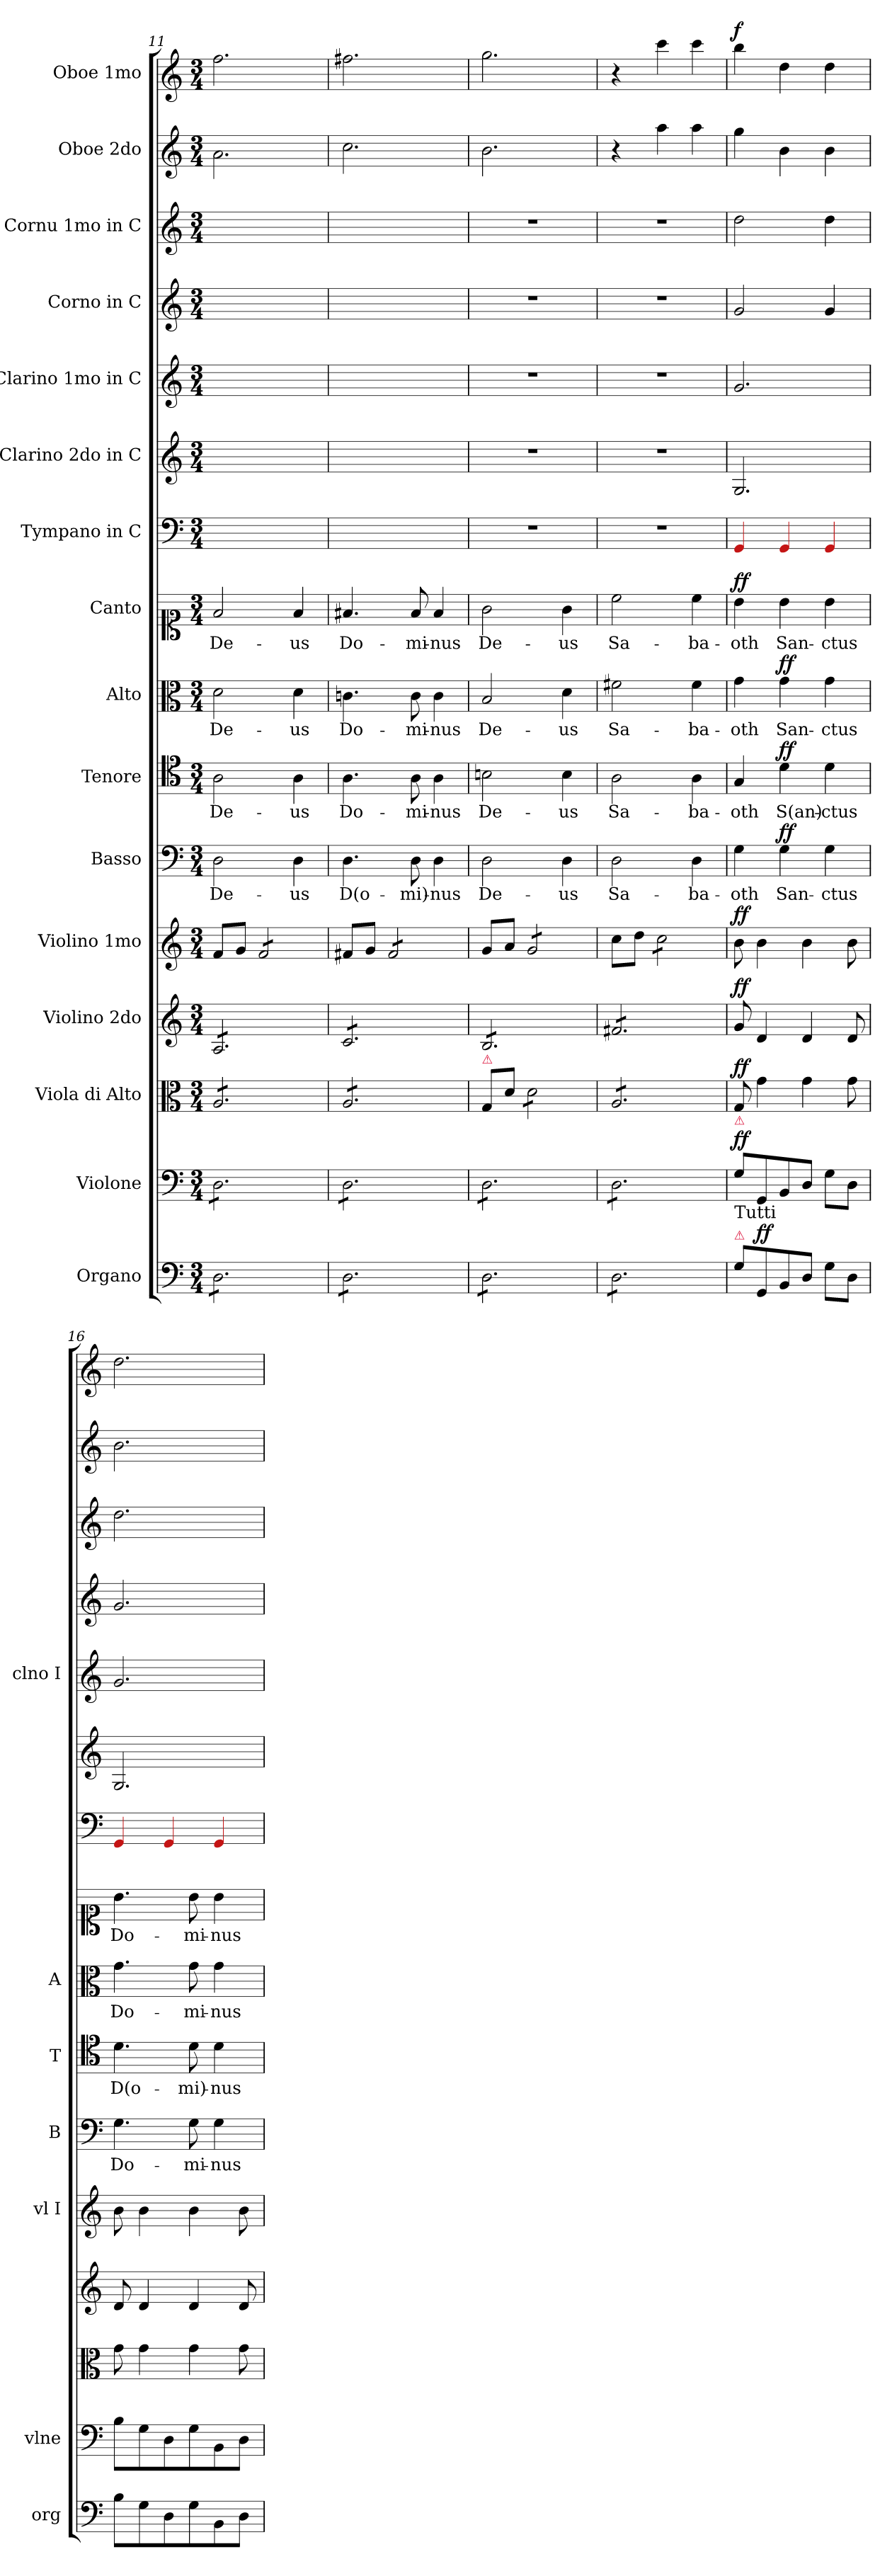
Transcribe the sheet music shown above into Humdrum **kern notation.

**kern	**dynam	**kern	**dynam	**kern	**dynam	**kern	**dynam	**kern	**dynam	**kern	**text	**dynam	**kern	**text	**dynam	**kern	**text	**dynam	**kern	**text	**dynam	**kern	**kern	**kern	**kern	**kern	**kern	**kern	**dynam
*part16	*part16	*part15	*part15	*part14	*part14	*part13	*part13	*part12	*part12	*part11	*part11	*part11	*part10	*part10	*part10	*part9	*part9	*part9	*part8	*part8	*part8	*part7	*part6	*part5	*part4	*part3	*part2	*part1	*part1
*staff16	*staff16	*staff15	*staff15	*staff14	*staff14	*staff13	*staff13	*staff12	*staff12	*staff11	*staff11	*staff11	*staff10	*staff10	*staff10	*staff9	*staff9	*staff9	*staff8	*staff8	*staff8	*staff7	*staff6	*staff5	*staff4	*staff3	*staff2	*staff1	*staff1
*I"Organo	*	*I"Violone	*	*I"Viola di Alto	*	*I"Violino 2do	*	*I"Violino 1mo	*	*I"Basso	*	*	*I"Tenore	*	*	*I"Alto	*	*	*I"Canto	*	*	*I"Tympano in C	*I"Clarino 2do in C	*I"Clarino 1mo in C	*I"Corno in C	*I"Cornu 1mo in C	*I"Oboe 2do	*I"Oboe 1mo	*
*I'org	*	*I'vlne	*	*	*	*	*	*I'vl I	*	*I'B	*	*	*I'T	*	*	*I'A	*	*	*	*	*	*	*	*I'clno I	*	*	*	*	*
*clefF4	*	*clefF4	*	*clefC3	*	*clefG2	*	*clefG2	*	*clefF4	*	*	*clefC4	*	*	*clefC3	*	*	*clefC1	*	*	*clefF4	*clefG2	*clefG2	*clefG2	*clefG2	*clefG2	*clefG2	*
*k[]	*	*k[]	*	*k[]	*	*k[]	*	*k[]	*	*k[]	*	*	*k[]	*	*	*k[]	*	*	*k[]	*	*	*k[]	*k[]	*k[]	*k[]	*k[]	*k[]	*k[]	*
*C:	*	*C:	*	*C:	*	*C:	*	*C:	*	*C:	*	*	*C:	*	*	*C:	*	*	*C:	*	*	*C:	*C:	*C:	*C:	*C:	*C:	*C:	*
*M3/4	*	*M3/4	*	*M3/4	*	*M3/4	*	*M3/4	*	*M3/4	*	*	*M3/4	*	*	*M3/4	*	*	*M3/4	*	*	*M3/4	*M3/4	*M3/4	*M3/4	*M3/4	*M3/4	*M3/4	*
=11	=11	=11	=11	=11	=11	=11	=11	=11	=11	=11	=11	=11	=11	=11	=11	=11	=11	=11	=11	=11	=11	=11	=11	=11	=11	=11	=11	=11	=11
*tremolo	*	*	*	*	*	*	*	*	*	*	*	*	*	*	*	*	*	*	*	*	*	*	*	*	*	*	*	*	*
*	*	*tremolo	*	*	*	*	*	*	*	*	*	*	*	*	*	*	*	*	*	*	*	*	*	*	*	*	*	*	*
*	*	*	*	*tremolo	*	*	*	*	*	*	*	*	*	*	*	*	*	*	*	*	*	*	*	*	*	*	*	*	*
*	*	*	*	*	*	*tremolo	*	*	*	*	*	*	*	*	*	*	*	*	*	*	*	*	*	*	*	*	*	*	*
8D\L	.	8D\L	.	8A/L	.	8A/L	.	8f/L	.	2D\	De-	.	2A\	De-	.	2d\	De-	.	2f/	De-	.	2.ryy	2.ryy	2.ryy	2.ryy	2.ryy	2.a\	2.ff\	.
8D\	.	8D\	.	8A/	.	8A/	.	8g/J	.	.	.	.	.	.	.	.	.	.	.	.	.	.	.	.	.	.	.	.	.
*	*	*	*	*	*	*	*	*tremolo	*	*	*	*	*	*	*	*	*	*	*	*	*	*	*	*	*	*	*	*	*
8D\	.	8D\	.	8A/	.	8A/	.	8f/L	.	.	.	.	.	.	.	.	.	.	.	.	.	.	.	.	.	.	.	.	.
8D\	.	8D\	.	8A/	.	8A/	.	8f/	.	.	.	.	.	.	.	.	.	.	.	.	.	.	.	.	.	.	.	.	.
8D\	.	8D\	.	8A/	.	8A/	.	8f/	.	4D\	-us	.	4A\	-us	.	4d\	-us	.	4f/	-us	.	.	.	.	.	.	.	.	.
8D\J	.	8D\J	.	8A/J	.	8A/J	.	8f/J	.	.	.	.	.	.	.	.	.	.	.	.	.	.	.	.	.	.	.	.	.
*	*	*	*	*	*	*	*	*Xtremolo	*	*	*	*	*	*	*	*	*	*	*	*	*	*	*	*	*	*	*	*	*
=12	=12	=12	=12	=12	=12	=12	=12	=12	=12	=12	=12	=12	=12	=12	=12	=12	=12	=12	=12	=12	=12	=12	=12	=12	=12	=12	=12	=12	=12
!	!	!	!	!	!	!	!	!	!	!	!LO:LY:i	!	!	!	!	!	!	!	!	!LO:LY:i	!	!	!	!	!	!	!	!	!
8D\L	.	8D\L	.	8A/L	.	8c/L	.	8f#X/L	.	4.D\	D(o-	.	4.A\	Do-	.	4.cn\	Do-	.	4.f#X/	Do-	.	2.ryy	2.ryy	2.ryy	2.ryy	2.ryy	2.cc\	2.ff#X\	.
8D\	.	8D\	.	8A/	.	8c/	.	8g/J	.	.	.	.	.	.	.	.	.	.	.	.	.	.	.	.	.	.	.	.	.
*	*	*	*	*	*	*	*	*tremolo	*	*	*	*	*	*	*	*	*	*	*	*	*	*	*	*	*	*	*	*	*
8D\	.	8D\	.	8A/	.	8c/	.	8f#/L	.	.	.	.	.	.	.	.	.	.	.	.	.	.	.	.	.	.	.	.	.
!	!	!	!	!	!	!	!	!	!	!	!LO:LY:i	!	!	!	!	!	!	!	!	!LO:LY:i	!	!	!	!	!	!	!	!	!
8D\	.	8D\	.	8A/	.	8c/	.	8f#/	.	8D\	-mi)-	.	8A\	-mi-	.	8c\	-mi-	.	8f#/	-mi-	.	.	.	.	.	.	.	.	.
!	!	!	!	!	!	!	!	!	!	!	!LO:LY:i	!	!	!	!	!	!	!	!	!LO:LY:i	!	!	!	!	!	!	!	!	!
8D\	.	8D\	.	8A/	.	8c/	.	8f#/	.	4D\	-nus	.	4A\	-nus	.	4c\	-nus	.	4f#/	-nus	.	.	.	.	.	.	.	.	.
8D\J	.	8D\J	.	8A/J	.	8c/J	.	8f#/J	.	.	.	.	.	.	.	.	.	.	.	.	.	.	.	.	.	.	.	.	.
*	*	*	*	*	*	*	*	*Xtremolo	*	*	*	*	*	*	*	*	*	*	*	*	*	*	*	*	*	*	*	*	*
*	*	*	*	*Xtremolo	*	*	*	*	*	*	*	*	*	*	*	*	*	*	*	*	*	*	*	*	*	*	*	*	*
=13	=13	=13	=13	=13	=13	=13	=13	=13	=13	=13	=13	=13	=13	=13	=13	=13	=13	=13	=13	=13	=13	=13	=13	=13	=13	=13	=13	=13	=13
!	!	!	!	!LO:TX:a:color=crimson:t=⚠	!	!	!	!	!	!	!	!	!	!	!	!	!	!	!	!	!	!	!	!	!	!	!	!	!
!	!	!	!	!	!	!	!	!	!	!	!LO:LY:i	!	!	!	!	!	!	!	!	!LO:LY:i	!	!	!	!	!	!	!	!	!
8D\L	.	8D\L	.	8G/L	.	8B/L	.	8g/L	.	2D\	De-	.	2Bn\	De-	.	2B/	De-	.	2g\	De-	.	2.r	2.r	2.r	2.r	2.r	2.b\	2.gg\	.
8D\	.	8D\	.	8d\J	.	8B/	.	8a/J	.	.	.	.	.	.	.	.	.	.	.	.	.	.	.	.	.	.	.	.	.
*	*	*	*	*tremolo	*	*	*	*	*	*	*	*	*	*	*	*	*	*	*	*	*	*	*	*	*	*	*	*	*
*	*	*	*	*	*	*	*	*tremolo	*	*	*	*	*	*	*	*	*	*	*	*	*	*	*	*	*	*	*	*	*
8D\	.	8D\	.	8d\L	.	8B/	.	8g/L	.	.	.	.	.	.	.	.	.	.	.	.	.	.	.	.	.	.	.	.	.
8D\	.	8D\	.	8d\	.	8B/	.	8g/	.	.	.	.	.	.	.	.	.	.	.	.	.	.	.	.	.	.	.	.	.
!	!	!	!	!	!	!	!	!	!	!	!LO:LY:i	!	!	!	!	!	!	!	!	!LO:LY:i	!	!	!	!	!	!	!	!	!
8D\	.	8D\	.	8d\	.	8B/	.	8g/	.	4D\	-us	.	4B\	-us	.	4d\	-us	.	4g\	-us	.	.	.	.	.	.	.	.	.
8D\J	.	8D\J	.	8d\J	.	8B/J	.	8g/J	.	.	.	.	.	.	.	.	.	.	.	.	.	.	.	.	.	.	.	.	.
*	*	*	*	*	*	*	*	*Xtremolo	*	*	*	*	*	*	*	*	*	*	*	*	*	*	*	*	*	*	*	*	*
=14	=14	=14	=14	=14	=14	=14	=14	=14	=14	=14	=14	=14	=14	=14	=14	=14	=14	=14	=14	=14	=14	=14	=14	=14	=14	=14	=14	=14	=14
8D\L	.	8D\L	.	8A/L	.	8f#X/L	.	8cc\L	.	2D\	Sa-	.	2A\	Sa-	.	2f#X\	Sa-	.	2cc\	Sa-	.	2.r	2.r	2.r	2.r	2.r	4r	4r	.
8D\	.	8D\	.	8A/	.	8f#X/	.	8dd\J	.	.	.	.	.	.	.	.	.	.	.	.	.	.	.	.	.	.	.	.	.
*	*	*	*	*	*	*	*	*tremolo	*	*	*	*	*	*	*	*	*	*	*	*	*	*	*	*	*	*	*	*	*
8D\	.	8D\	.	8A/	.	8f#X/	.	8cc\L	.	.	.	.	.	.	.	.	.	.	.	.	.	.	.	.	.	.	4aa\	4ccc\	.
8D\	.	8D\	.	8A/	.	8f#X/	.	8cc\	.	.	.	.	.	.	.	.	.	.	.	.	.	.	.	.	.	.	.	.	.
8D\	.	8D\	.	8A/	.	8f#X/	.	8cc\	.	4D\	-ba-	.	4A\	-ba-	.	4f#\	-ba-	.	4cc\	-ba-	.	.	.	.	.	.	4aa\	4ccc\	.
8D\J	.	8D\J	.	8A/J	.	8f#X/J	.	8cc\J	.	.	.	.	.	.	.	.	.	.	.	.	.	.	.	.	.	.	.	.	.
*	*	*	*	*	*	*	*	*Xtremolo	*	*	*	*	*	*	*	*	*	*	*	*	*	*	*	*	*	*	*	*	*
*	*	*	*	*	*	*Xtremolo	*	*	*	*	*	*	*	*	*	*	*	*	*	*	*	*	*	*	*	*	*	*	*
*	*	*	*	*Xtremolo	*	*	*	*	*	*	*	*	*	*	*	*	*	*	*	*	*	*	*	*	*	*	*	*	*
*	*	*Xtremolo	*	*	*	*	*	*	*	*	*	*	*	*	*	*	*	*	*	*	*	*	*	*	*	*	*	*	*
*Xtremolo	*	*	*	*	*	*	*	*	*	*	*	*	*	*	*	*	*	*	*	*	*	*	*	*	*	*	*	*	*
=15	=15	=15	=15	=15	=15	=15	=15	=15	=15	=15	=15	=15	=15	=15	=15	=15	=15	=15	=15	=15	=15	=15	=15	=15	=15	=15	=15	=15	=15
!	!	!LO:TX:a:color=crimson:t=⚠	!	!	!	!	!	!	!	!	!	!	!	!	!	!	!	!	!	!	!	!	!	!	!	!	!	!	!
!LO:TX:a:color=crimson:t=⚠	!	!	!	!	!	!	!	!	!	!	!	!	!	!	!	!	!	!	!	!	!	!	!	!	!	!	!	!	!
!LO:TX:a:t=Tutti	!	!	!	!	!	!	!	!	!	!	!	!	!	!	!	!	!	!	!	!	!	!	!	!	!	!	!	!	!
!	!	!	!LO:DY:a	!	!LO:DY:a	!	!LO:DY:a	!	!LO:DY:a	!	!	!	!	!	!	!	!	!	!	!	!LO:DY:a	!	!	!	!	!	!	!	!LO:DY:a
8G\L	.	8G\L	ff	8G/	ff	8g/	ff.	8b\	ff	4G\	-oth	.	4G/	-oth	.	4g\	-oth	.	4b\	-oth	ff	4Re/	2.G/	2.g/	2g/	2dd\	4gg\	4bb\	f
!	!LO:DY:a	!	!	!	!	!	!	!	!	!	!	!	!	!	!	!	!	!	!	!	!	!	!	!	!	!	!	!	!
8GG/	ff	8GG/	.	4g\	.	4d/	.	4b\	.	.	.	.	.	.	.	.	.	.	.	.	.	.	.	.	.	.	.	.	.
!	!	!	!	!	!	!	!	!	!	!	!	!LO:DY:a	!	!	!LO:DY:a	!	!	!LO:DY:a	!	!	!	!	!	!	!	!	!	!	!
8BB/	.	8BB/	.	.	.	.	.	.	.	4G\	San-	ff	4d\	S(an)-	ff	4g\	San-	ff	4b\	San-	.	4Re/	.	.	.	.	4b\	4dd\	.
8D/J	.	8D/J	.	4g\	.	4d/	.	4b\	.	.	.	.	.	.	.	.	.	.	.	.	.	.	.	.	.	.	.	.	.
8G\L	.	8G\L	.	.	.	.	.	.	.	4G\	-ctus	.	4d\	-ctus	.	4g\	-ctus	.	4b\	-ctus	.	4Re/	.	.	4g/	4dd\	4b\	4dd\	.
8D\J	.	8D\J	.	8g\	.	8d/	.	8b\	.	.	.	.	.	.	.	.	.	.	.	.	.	.	.	.	.	.	.	.	.
=16	=16	=16	=16	=16	=16	=16	=16	=16	=16	=16	=16	=16	=16	=16	=16	=16	=16	=16	=16	=16	=16	=16	=16	=16	=16	=16	=16	=16	=16
8B\L	.	8B\L	.	8g\	.	8d/	.	8b\	.	4.G\	Do-	.	4.d\	D(o-	.	4.g\	Do-	.	4.b\	Do-	.	4Re/	2.G/	2.g/	2.g/	2.dd\	2.b\	2.dd\	.
8G\	.	8G\	.	4g\	.	4d/	.	4b\	.	.	.	.	.	.	.	.	.	.	.	.	.	.	.	.	.	.	.	.	.
8D\	.	8D\	.	.	.	.	.	.	.	.	.	.	.	.	.	.	.	.	.	.	.	4Re/	.	.	.	.	.	.	.
8G\	.	8G\	.	4g\	.	4d/	.	4b\	.	8G\	-mi-	.	8d\	-mi)-	.	8g\	-mi-	.	8b\	-mi-	.	.	.	.	.	.	.	.	.
8BB\	.	8BB\	.	.	.	.	.	.	.	4G\	-nus	.	4d\	-nus	.	4g\	-nus	.	4b\	-nus	.	4Re/	.	.	.	.	.	.	.
8D\J	.	8D\J	.	8g\	.	8d/	.	8b\	.	.	.	.	.	.	.	.	.	.	.	.	.	.	.	.	.	.	.	.	.
=	=	=	=	=	=	=	=	=	=	=	=	=	=	=	=	=	=	=	=	=	=	=	=	=	=	=	=	=	=
*-	*-	*-	*-	*-	*-	*-	*-	*-	*-	*-	*-	*-	*-	*-	*-	*-	*-	*-	*-	*-	*-	*-	*-	*-	*-	*-	*-	*-	*-
